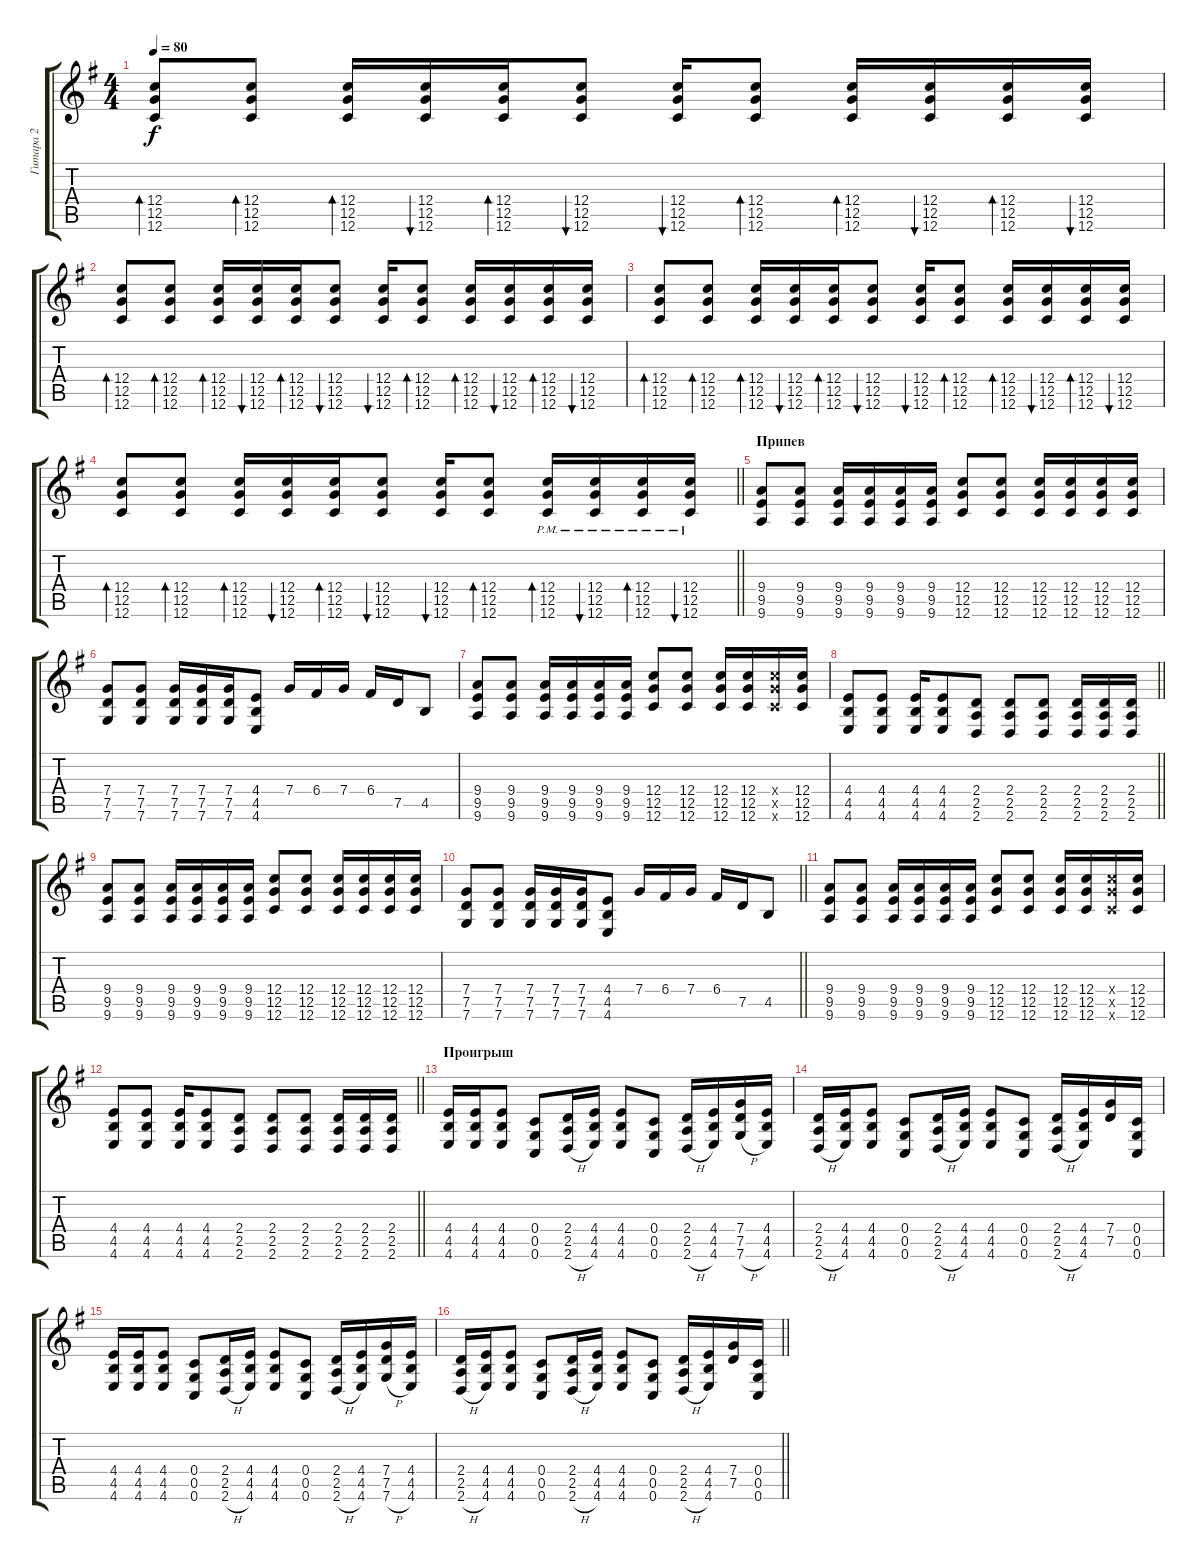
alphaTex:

\track ("Гитара 2" "Гитара 2") {instrument acousticguitarsteel}
\staff {score tabs}
\tuning (D4 A3 F3 C3 G2 C2) {hide}
\ts (4 4)
\tempo 80
\clef g2
\ks eminor
(12.4 12.5 12.6).8{bd 30 dy f} (12.4 12.5 12.6).8{bd 30} (12.4 12.5 12.6).16{bd 30} (12.4 12.5 12.6).16{bu 30} (12.4 12.5 12.6).16{bd 30} (12.4 12.5 12.6).8{bu 30} (12.4 12.5 12.6).16{bu 30} (12.4 12.5 12.6).8{bd 30} (12.4 12.5 12.6).16{bd 30} (12.4 12.5 12.6).16{bu 30} (12.4 12.5 12.6).16{bd 30} (12.4 12.5 12.6).16{bu 30} |
(12.4 12.5 12.6).8{bd 30} (12.4 12.5 12.6).8{bd 30} (12.4 12.5 12.6).16{bd 30} (12.4 12.5 12.6).16{bu 30} (12.4 12.5 12.6).16{bd 30} (12.4 12.5 12.6).8{bu 30} (12.4 12.5 12.6).16{bu 30} (12.4 12.5 12.6).8{bd 30} (12.4 12.5 12.6).16{bd 30} (12.4 12.5 12.6).16{bu 30} (12.4 12.5 12.6).16{bd 30} (12.4 12.5 12.6).16{bu 30} |
(12.4 12.5 12.6).8{bd 30} (12.4 12.5 12.6).8{bd 30} (12.4 12.5 12.6).16{bd 30} (12.4 12.5 12.6).16{bu 30} (12.4 12.5 12.6).16{bd 30} (12.4 12.5 12.6).8{bu 30} (12.4 12.5 12.6).16{bu 30} (12.4 12.5 12.6).8{bd 30} (12.4 12.5 12.6).16{bd 30} (12.4 12.5 12.6).16{bu 30} (12.4 12.5 12.6).16{bd 30} (12.4 12.5 12.6).16{bu 30} |
\barLineRight lightlight
(12.4 12.5 12.6).8{bd 30} (12.4 12.5 12.6).8{bd 30} (12.4 12.5 12.6).16{bd 30} (12.4 12.5 12.6).16{bu 30} (12.4 12.5 12.6).16{bd 30} (12.4 12.5 12.6).8{bu 30} (12.4 12.5 12.6).16{bu 30} (12.4 12.5 12.6).8{bd 30} (12.4{pm} 12.5{pm} 12.6{pm}).16{bd 30 volume 14 instrument distortionguitar} (12.4{pm} 12.5{pm} 12.6{pm}).16{bu 30} (12.4{pm} 12.5{pm} 12.6{pm}).16{bd 30} (12.4{pm} 12.5{pm} 12.6{pm}).16{bu 30} |
\section ("" "Припев")
(9.4 9.5 9.6).8{instrument distortionguitar} (9.4 9.5 9.6).8 (9.4 9.5 9.6).16 (9.4 9.5 9.6).16 (9.4 9.5 9.6).16 (9.4 9.5 9.6).16 (12.4 12.5 12.6).8 (12.4 12.5 12.6).8 (12.4 12.5 12.6).16 (12.4 12.5 12.6).16 (12.4 12.5 12.6).16 (12.4 12.5 12.6).16 |
(7.4 7.5 7.6).8 (7.4 7.5 7.6).8 (7.4 7.5 7.6).16 (7.4 7.5 7.6).16 (7.4 7.5 7.6).16 (4.4 4.5 4.6).8 7.4.16 6.4.16 7.4.16 6.4.16 7.5.16 4.5.8 |
(9.4 9.5 9.6).8 (9.4 9.5 9.6).8 (9.4 9.5 9.6).16 (9.4 9.5 9.6).16 (9.4 9.5 9.6).16 (9.4 9.5 9.6).16 (12.4 12.5 12.6).8 (12.4 12.5 12.6).8 (12.4 12.5 12.6).16 (12.4 12.5 12.6).16 (12.4{x} 12.5{x} 12.6{x}).16 (12.4 12.5 12.6).16 |
\barLineRight lightlight
(4.4 4.5 4.6).8 (4.4 4.5 4.6).8 (4.4 4.5 4.6).16 (4.4 4.5 4.6).8 (2.4 2.5 2.6).8 (2.4 2.5 2.6).8 (2.4 2.5 2.6).8 (2.4 2.5 2.6).16 (2.4 2.5 2.6).16 (2.4 2.5 2.6).16 |
(9.4 9.5 9.6).8 (9.4 9.5 9.6).8 (9.4 9.5 9.6).16 (9.4 9.5 9.6).16 (9.4 9.5 9.6).16 (9.4 9.5 9.6).16 (12.4 12.5 12.6).8 (12.4 12.5 12.6).8 (12.4 12.5 12.6).16 (12.4 12.5 12.6).16 (12.4 12.5 12.6).16 (12.4 12.5 12.6).16 |
\barLineRight lightlight
(7.4 7.5 7.6).8 (7.4 7.5 7.6).8 (7.4 7.5 7.6).16 (7.4 7.5 7.6).16 (7.4 7.5 7.6).16 (4.4 4.5 4.6).8 7.4.16 6.4.16 7.4.16 6.4.16 7.5.16 4.5.8 |
(9.4 9.5 9.6).8 (9.4 9.5 9.6).8 (9.4 9.5 9.6).16 (9.4 9.5 9.6).16 (9.4 9.5 9.6).16 (9.4 9.5 9.6).16 (12.4 12.5 12.6).8 (12.4 12.5 12.6).8 (12.4 12.5 12.6).16 (12.4 12.5 12.6).16 (12.4{x} 12.5{x} 12.6{x}).16 (12.4 12.5 12.6).16 |
\barLineRight lightlight
(4.4 4.5 4.6).8 (4.4 4.5 4.6).8 (4.4 4.5 4.6).16 (4.4 4.5 4.6).8 (2.4 2.5 2.6).8 (2.4 2.5 2.6).8 (2.4 2.5 2.6).8 (2.4 2.5 2.6).16 (2.4 2.5 2.6).16 (2.4 2.5 2.6).16 |
\section ("" "Проигрыш")
(4.4 4.5 4.6).16 (4.4 4.5 4.6).16 (4.4 4.5 4.6).8 (0.4 0.5 0.6).8 (2.4 2.5 2.6{h}).16 (4.4 4.5 4.6).16 (4.4 4.5 4.6).8 (0.4 0.5 0.6).8 (2.4 2.5 2.6{h}).16 (4.4 4.5 4.6).16 (7.4 7.5 7.6{h}).16 (4.4 4.5 4.6).16 |
(2.4 2.5 2.6{h}).16 (4.4 4.5 4.6).16 (4.4 4.5 4.6).8 (0.4 0.5 0.6).8 (2.4 2.5 2.6{h}).16 (4.4 4.5 4.6).16 (4.4 4.5 4.6).8 (0.4 0.5 0.6).8 (2.4 2.5 2.6{h}).16 (4.4 4.5 4.6).16 (7.4 7.5).16 (0.4 0.5 0.6).16 |
(4.4 4.5 4.6).16 (4.4 4.5 4.6).16 (4.4 4.5 4.6).8 (0.4 0.5 0.6).8 (2.4 2.5 2.6{h}).16 (4.4 4.5 4.6).16 (4.4 4.5 4.6).8 (0.4 0.5 0.6).8 (2.4 2.5 2.6{h}).16 (4.4 4.5 4.6).16 (7.4 7.5 7.6{h}).16 (4.4 4.5 4.6).16 |
\barLineRight lightlight
(2.4 2.5 2.6{h}).16 (4.4 4.5 4.6).16 (4.4 4.5 4.6).8 (0.4 0.5 0.6).8 (2.4 2.5 2.6{h}).16 (4.4 4.5 4.6).16 (4.4 4.5 4.6).8 (0.4 0.5 0.6).8 (2.4 2.5 2.6{h}).16 (4.4 4.5 4.6).16 (7.4 7.5).16 (0.4 0.5 0.6).16
